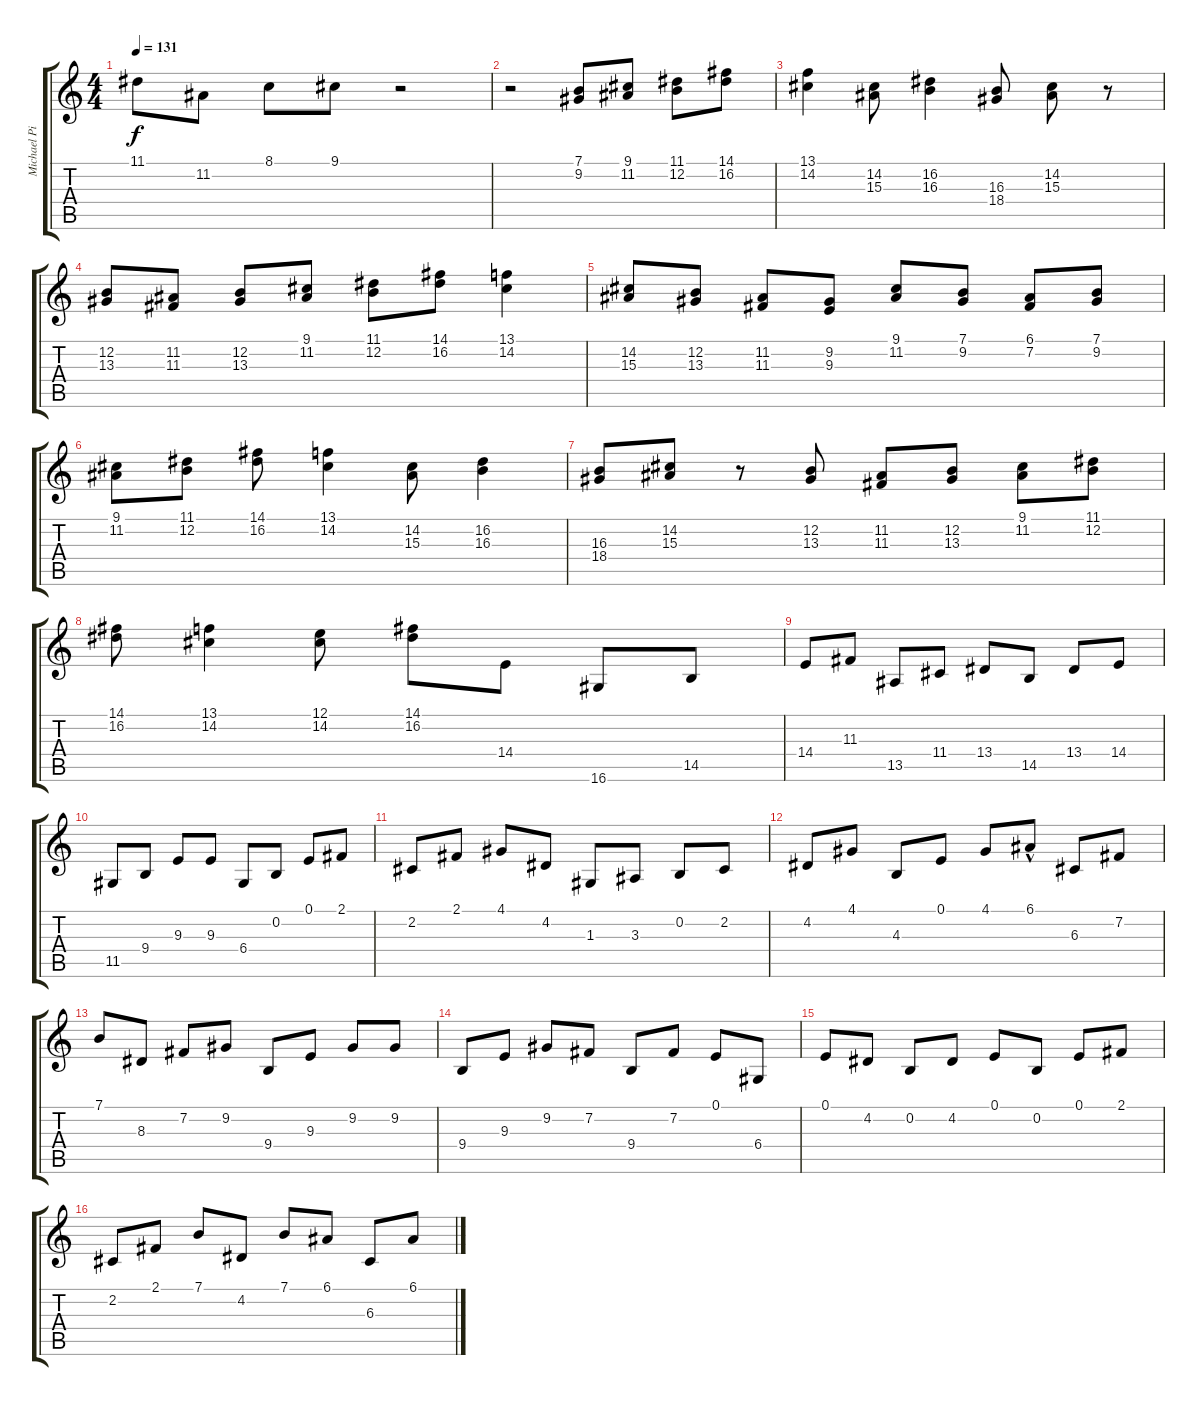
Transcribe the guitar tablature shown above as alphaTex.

\track ("Michael Pinnella (piano)" "Michael Pi") {instrument electricgrandpiano}
\staff {score tabs}
\tuning (E4 B3 G3 D3 A2 E2) {hide}
\ts (4 4)
\tempo 131
\clef g2
\ks c
11.1.8{dy f} 11.2.8 8.1.8 9.1.8 r.2 |
r.2 (7.1 9.2).8 (9.1 11.2).8 (11.1 12.2).8 (14.1 16.2).8 |
(13.1 14.2).4 (14.2 15.3).8 (16.2 16.3).4 (16.3 18.4).8 (14.2 15.3).8 r.8 |
(12.2 13.3).8 (11.2 11.3).8 (12.2 13.3).8 (9.1 11.2).8 (11.1 12.2).8 (14.1 16.2).8 (13.1 14.2).4 |
(14.2 15.3).8 (12.2 13.3).8 (11.2 11.3).8 (9.2 9.3).8 (9.1 11.2).8 (7.1 9.2).8 (6.1 7.2).8 (7.1 9.2).8 |
(9.1 11.2).8 (11.1 12.2).8 (14.1 16.2).8 (13.1 14.2).4 (14.2 15.3).8 (16.2 16.3).4 |
(16.3 18.4).8 (14.2 15.3).8 r.8 (12.2 13.3).8 (11.2 11.3).8 (12.2 13.3).8 (9.1 11.2).8 (11.1 12.2).8 |
(14.1 16.2).8 (13.1 14.2).4 (12.1 14.2).8 (14.1 16.2).8 14.4.8 16.6.8 14.5.8 |
14.4.8 11.3.8 13.5.8 11.4.8 13.4.8 14.5.8 13.4.8 14.4.8 |
11.5.8 9.4.8 9.3.8 9.3.8 6.4.8 0.2.8 0.1.8 2.1.8 |
2.2.8 2.1.8 4.1.8 4.2.8 1.3.8 3.3.8 0.2.8 2.2.8 |
4.2.8 4.1.8 4.3.8 0.1.8 4.1.8 6.1{hac}.8 6.3.8 7.2.8 |
7.1.8 8.3.8 7.2.8 9.2.8 9.4.8 9.3.8 9.2.8 9.2.8 |
9.4.8 9.3.8 9.2.8 7.2.8 9.4.8 7.2.8 0.1.8 6.4.8 |
0.1.8 4.2.8 0.2.8 4.2.8 0.1.8 0.2.8 0.1.8 2.1.8 |
2.2.8 2.1.8 7.1.8 4.2.8 7.1.8 6.1.8 6.3.8 6.1.8
